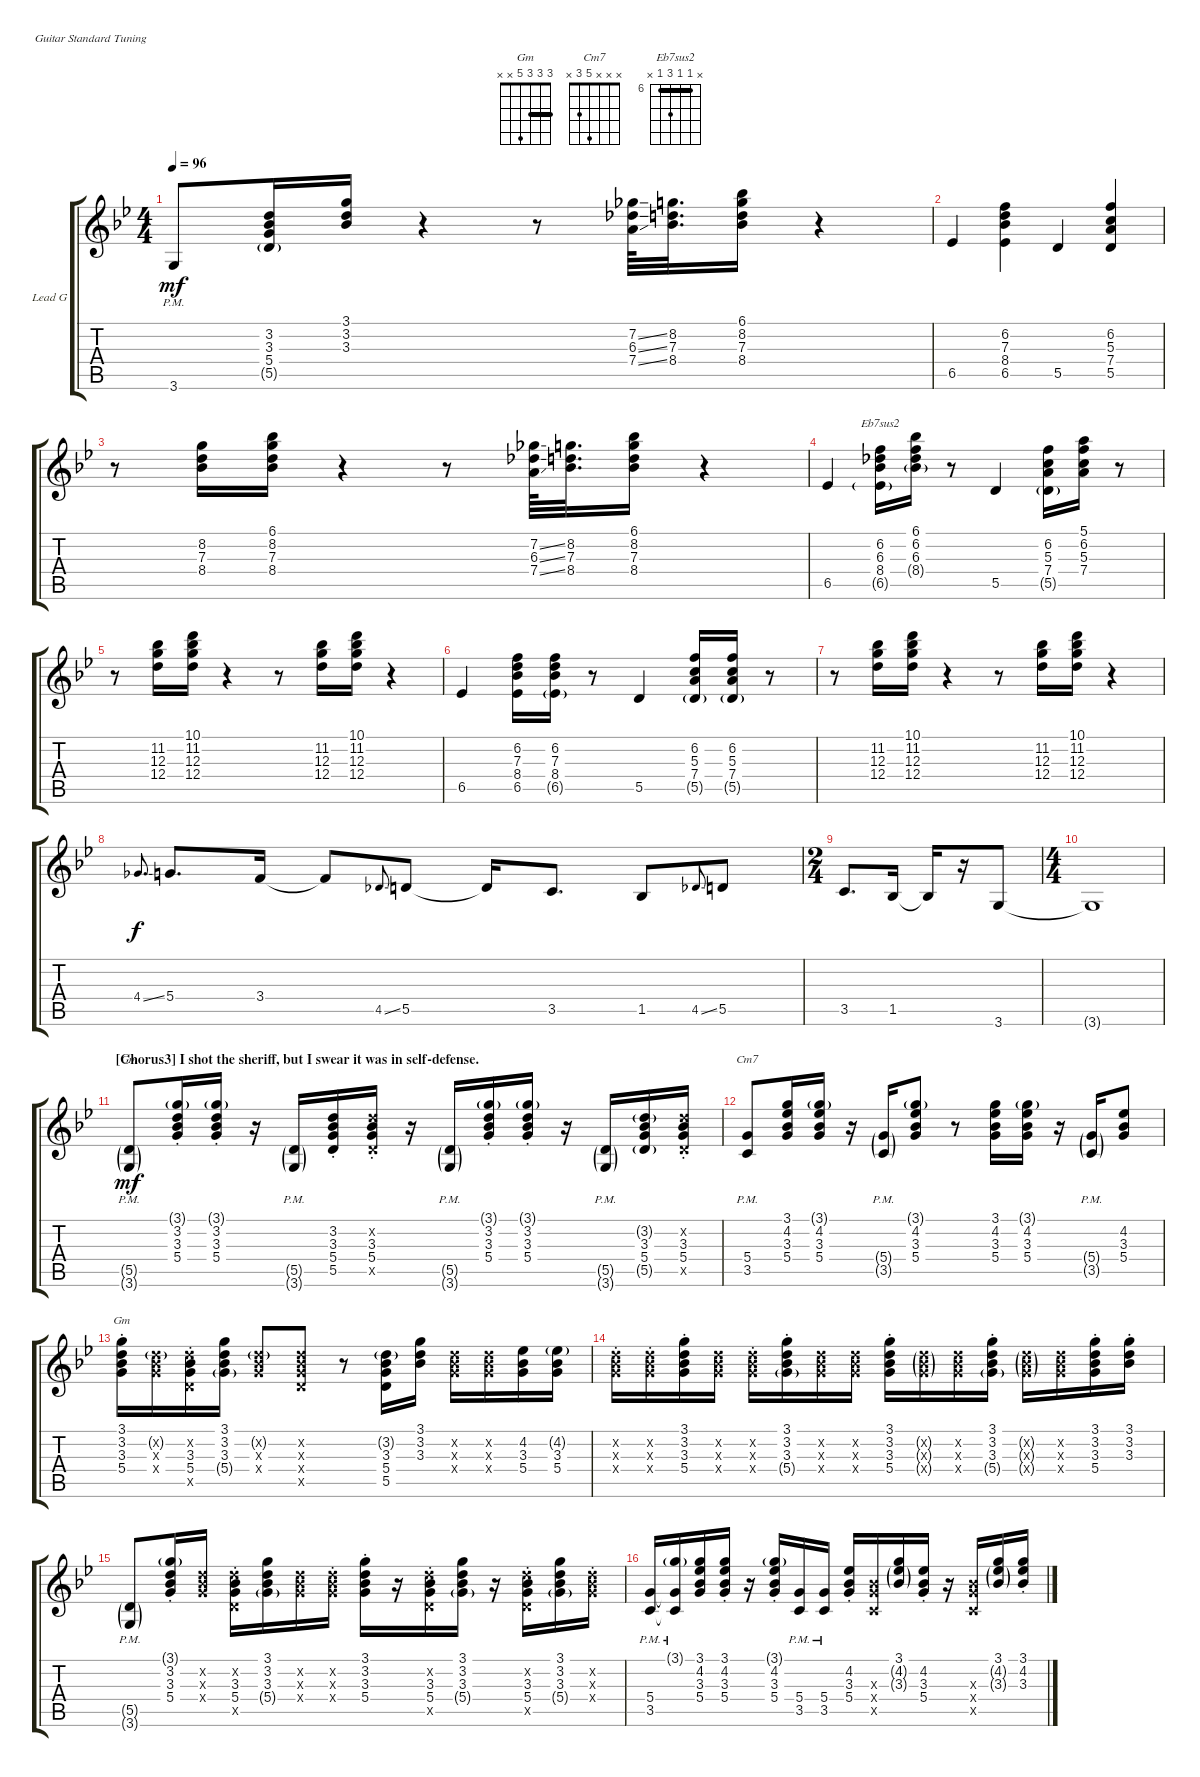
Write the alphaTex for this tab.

\bracketExtendMode groupsimilarinstruments
\firstSystemTrackNameOrientation horizontal
\otherSystemsTrackNameOrientation horizontal
\track ("Lead Guitar (left channel)" "Lead G") {instrument electricguitarclean}
\staff {score tabs}
\tuning (E4 B3 G3 D3 A2 E2)
\chord ("Gm" x x x x 5 3)
\chord ("Cm7" x x x 5 3 x)
\chord ("Gm" 3 3 3 5 x x) {barre (3 3)}
\chord ("Eb7sus2" x 6 6 8 6 x) {firstfret 6 barre (6 6)}
\ts (4 4)
\tempo 96
\clef g2
\ks gminor
3.6{pm}.8{dy mf} (3.2 3.3 5.4 5.5{g}).16 (3.1 3.2 3.3).16 r.4 r.8 (7.2{ss} 6.3{ss} 7.4{ss}).64 (8.2 7.3 8.4).32{d} (6.1 8.2 7.3 8.4).16 r.4 |
6.5.4 (6.2 7.3 8.4 6.5).4 5.5.4 (6.2 5.3 7.4 5.5).4 |
r.8 (8.2 7.3 8.4).16 (6.1 8.2 7.3 8.4).16 r.4 r.8 (7.2{ss} 6.3{ss} 7.4{ss}).64 (8.2 7.3 8.4).32{d} (6.1 8.2 7.3 8.4).16 r.4 |
6.5.4 (6.2 6.3 8.4 6.5{g}).16{ch "Eb7sus2"} (6.2 6.3 8.4{g} 6.1).16 r.8 5.5.4 (6.2 5.3 7.4 5.5{g}).16 (6.2 5.3 7.4 5.1).16 r.8 |
r.8 (11.2 12.3 12.4).16 (11.2 12.3 12.4 10.1).16 r.4 r.8 (11.2 12.3 12.4).16 (11.2 12.3 12.4 10.1).16 r.4 |
6.5.4 (6.2 7.3 8.4 6.5).16 (6.2 7.3 8.4 6.5{g}).16 r.8 5.5.4 (6.2 5.3 7.4 5.5{g}).16 (6.2 5.3 7.4 5.5{g}).16 r.8 |
r.8 (11.2 12.3 12.4).16 (11.2 12.3 12.4 10.1).16 r.4 r.8 (11.2 12.3 12.4).16 (11.2 12.3 12.4 10.1).16 r.4 |
4.4{ss}.8{d gr onbeat dy f} 5.4.8{d} 3.4.16 3.4{t}.8 4.5{ss}.8{gr onbeat} 5.5.8 5.5{t}.16 3.5.8{d} 1.5.8 4.5{ss}.8{gr onbeat} 5.5.8 |
\ts (2 4)
\beaming (8 2 2)
3.5.8{d} 1.5.16 1.5{t}.16 r.16 3.6.8 |
\ts (4 4)
\beaming (8 2 2 2 2)
3.6{t}.1 |
\section ("" "[Chorus3] I shot the sheriff, but I swear it was in self-defense.")
(5.5{g pm} 3.6{g pm}).8{ch "Gm" dy mf} (3.1{g} 3.2 3.3{st} 5.4{st}).16 (3.1{g} 3.2 3.3 5.4{st}).16 r.16 (5.5{g pm} 3.6{g pm}).16 (3.2{st} 3.3 5.4 5.5{st}).16 (3.2{st x} 3.3{st} 5.4{st} 5.5{st x}).16 r.16 (5.5{g pm} 3.6{g pm}).16 (3.1{g} 3.2 3.3 5.4{st}).16 (3.1{g} 3.2 3.3 5.4{st}).16 r.16 (5.5{g pm} 3.6{g pm}).16 (3.2{g} 3.3 5.4 5.5{g}).16 (3.2{st x} 3.3{st} 5.4{st} 5.5{st x}).16 |
(3.5{pm} 5.4{pm}).8{ch "Cm7"} (4.2 3.3 5.4 3.1).16 (4.2 3.3 5.4 3.1{g}).16 r.16 (3.5{g pm} 5.4{g pm}).16 (4.2 3.3 5.4 3.1{g}).8 r.8 (4.2 3.3 5.4 3.1).16 (4.2 3.3 5.4 3.1{g}).16 r.16 (3.5{g pm} 5.4{g pm}).16 (4.2 3.3 5.4).8 |
(3.1 3.2{st} 3.3 5.4).16{ch "Gm"} (3.2{g x} 3.3{x} 5.4{x}).16 (3.2{st x} 3.3{st} 5.4{st} 5.5{st x}).16 (3.1 3.2 3.3 5.4{g}).16 (3.2{g x} 3.3{x} 5.4{x}).8 (3.2{x} 3.3{x} 5.4{x} 5.5{x}).8 r.8 (3.2{g} 3.3 5.4 5.5).16 (3.1 3.2 3.3).16 (3.2{x} 3.3{x} 5.4{x}).16 (3.2{x} 3.3{x} 5.4{x}).16 (4.2 3.3 5.4).16 (4.2{g} 3.3 5.4).16 |
(3.2{x} 3.3{st x} 5.4{x}).16 (3.2{st x} 3.3{st x} 5.4{st x}).16 (3.1 3.2{st} 3.3 5.4{st}).16 (3.2{x} 3.3{x} 5.4{x}).16 (3.2{st x} 3.3{st x} 5.4{st x}).16 (3.1 3.2{st} 3.3 5.4{g}).16 (3.2{x} 3.3{x} 5.4{x}).16 (3.2{x} 3.3{x} 5.4{x}).16 (3.1 3.2{st} 3.3 5.4{st}).16 (3.2{g x} 3.3{g x} 5.4{g x}).16 (3.2{x} 3.3{x} 5.4{x}).16 (3.1{st} 3.2{st} 3.3{st} 5.4{g}).16 (3.2{g x} 3.3{g x} 5.4{g x}).16 (3.2{x} 3.3{x} 5.4{x}).16 (3.1 3.2{st} 3.3 5.4{st}).16 (3.1{st} 3.2{st} 3.3{st}).16 |
(5.5{g pm} 3.6{g pm}).8 (3.1{g} 3.2 3.3{st} 5.4{st}).16 (3.2{x} 3.3{x} 5.4{x}).16 (3.2{st x} 3.3{st} 5.4{st} 5.5{st x}).16 (3.1 3.2 3.3 5.4{g}).16 (3.2{x} 3.3{x} 5.4{x}).16 (3.2{st x} 3.3{st x} 5.4{st x}).16 (3.1 3.2 3.3{st} 5.4{st}).16 r.16 (3.2{st x} 3.3{st} 5.4{st} 5.5{st x}).16 (3.1 3.2 3.3 5.4{g}).16 r.16 (3.2{st x} 3.3{st} 5.4{st} 5.5{st x}).16 (3.1 3.2 3.3 5.4{g}).16 (3.2{st x} 3.3{st x} 5.4{st x}).16 |
(3.5{pm} 5.4{pm}).16 (3.5{pm t} 5.4{pm t} 3.1{g}).16 (4.2 3.3 5.4 3.1).16 (4.2 3.3 5.4 3.1{st}).16 r.16 (4.2{st} 3.3{st} 3.1{g} 5.4{st}).16 (3.5{pm} 5.4{pm}).16 (3.5{pm} 5.4{pm}).16 (4.2{st} 3.3{st} 5.4{st}).16 (3.3{x} 5.4{x} 3.5{x}).16 (4.2{g} 3.3{g} 3.1).16 (4.2{st} 3.3{st} 5.4{st}).16 r.16 (3.3{x} 5.4{x} 3.5{x}).16 (4.2{g} 3.3{g} 3.1).16 (4.2{st} 3.3{st} 3.1{st}).16
